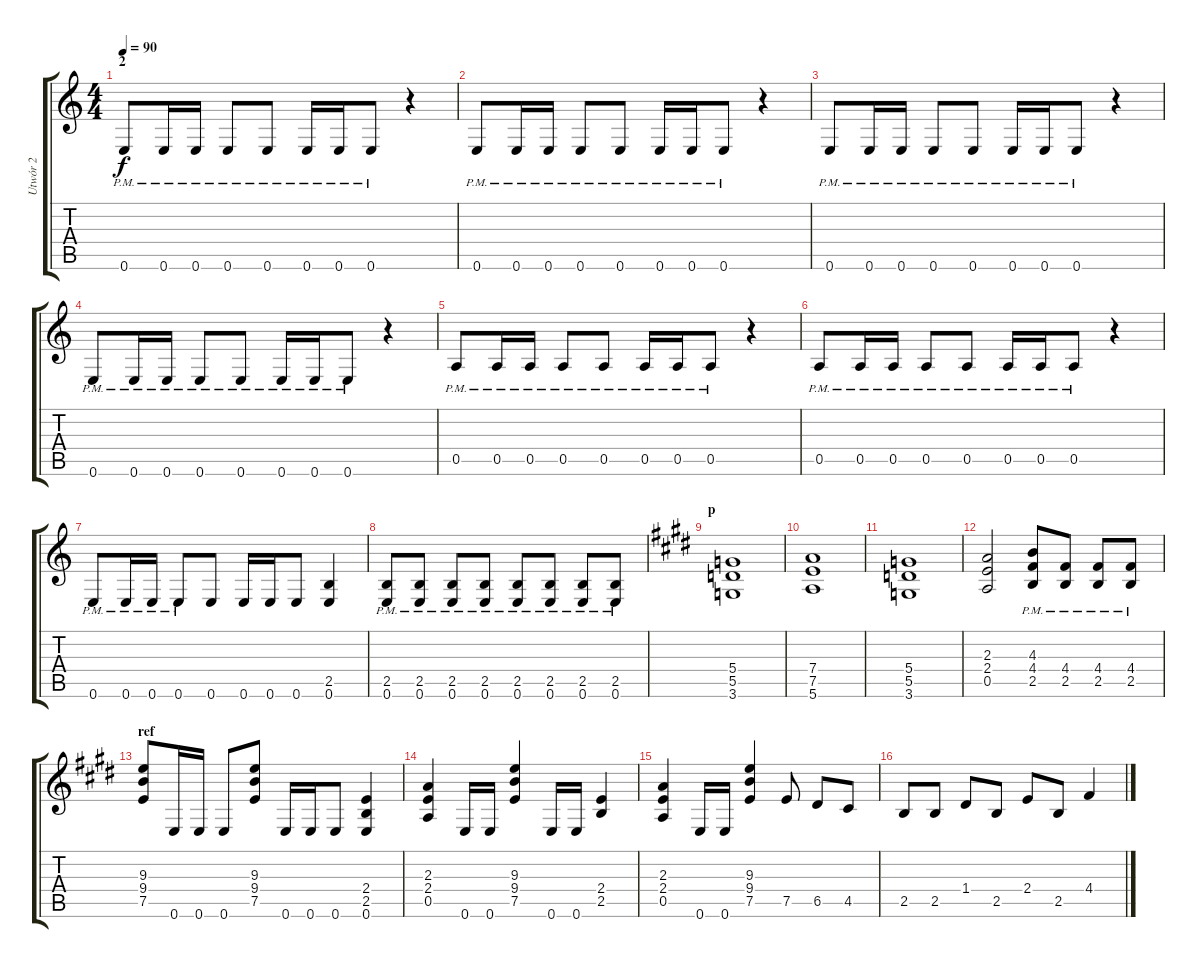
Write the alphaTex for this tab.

\track ("Utwór 2" "Utwór 2") {instrument distortionguitar}
\staff {score tabs}
\tuning (E4 B3 G3 D3 A2 E2) {hide}
\ts (4 4)
\section ("" "2")
\tempo 90
\clef g2
\ks c
0.6{pm}.8{dy f volume 14} 0.6{pm}.16 0.6{pm}.16 0.6{pm}.8 0.6{pm}.8 0.6{pm}.16 0.6{pm}.16 0.6{pm}.8 r.4 |
0.6{pm}.8 0.6{pm}.16 0.6{pm}.16 0.6{pm}.8 0.6{pm}.8 0.6{pm}.16 0.6{pm}.16 0.6{pm}.8 r.4 |
0.6{pm}.8 0.6{pm}.16 0.6{pm}.16 0.6{pm}.8 0.6{pm}.8 0.6{pm}.16 0.6{pm}.16 0.6{pm}.8 r.4 |
0.6{pm}.8 0.6{pm}.16 0.6{pm}.16 0.6{pm}.8 0.6{pm}.8 0.6{pm}.16 0.6{pm}.16 0.6{pm}.8 r.4 |
0.5{pm}.8 0.5{pm}.16 0.5{pm}.16 0.5{pm}.8 0.5{pm}.8 0.5{pm}.16 0.5{pm}.16 0.5{pm}.8 r.4 |
0.5{pm}.8 0.5{pm}.16 0.5{pm}.16 0.5{pm}.8 0.5{pm}.8 0.5{pm}.16 0.5{pm}.16 0.5{pm}.8 r.4 |
0.6{pm}.8 0.6{pm}.16 0.6{pm}.16 0.6{pm}.8 0.6.8 0.6.16 0.6.16 0.6.8 (2.5 0.6).4 |
(2.5{pm} 0.6).8 (2.5{pm} 0.6).8 (2.5{pm} 0.6).8 (2.5{pm} 0.6).8 (2.5{pm} 0.6).8 (2.5{pm} 0.6).8 (2.5{pm} 0.6).8 (2.5{pm} 0.6).8 |
\section ("" "p")
\ks e
(5.4 5.5 3.6).1 |
(7.4 7.5 5.6).1 |
(5.4 5.5 3.6).1 |
(2.3 2.4 0.5).2 (4.3{pm} 4.4 2.5).8 (4.4{pm} 2.5).8 (4.4{pm} 2.5).8 (4.4{pm} 2.5).8 |
\section ("" "ref")
(9.3 9.4 7.5).8 0.6.16 0.6.16 0.6.8 (9.3 9.4 7.5).8 0.6.16 0.6.16 0.6.8 (2.4 2.5 0.6).4 |
(2.3 2.4 0.5).4 0.6.16 0.6.16 (9.3 9.4 7.5).4 0.6.16 0.6.16 (2.4 2.5).4 |
(2.3 2.4 0.5).4 0.6.16 0.6.16 (9.3 9.4 7.5).4 7.5.8 6.5.8 4.5.8 |
2.5.8 2.5.8 1.4.8 2.5.8 2.4.8 2.5.8 4.4.4
